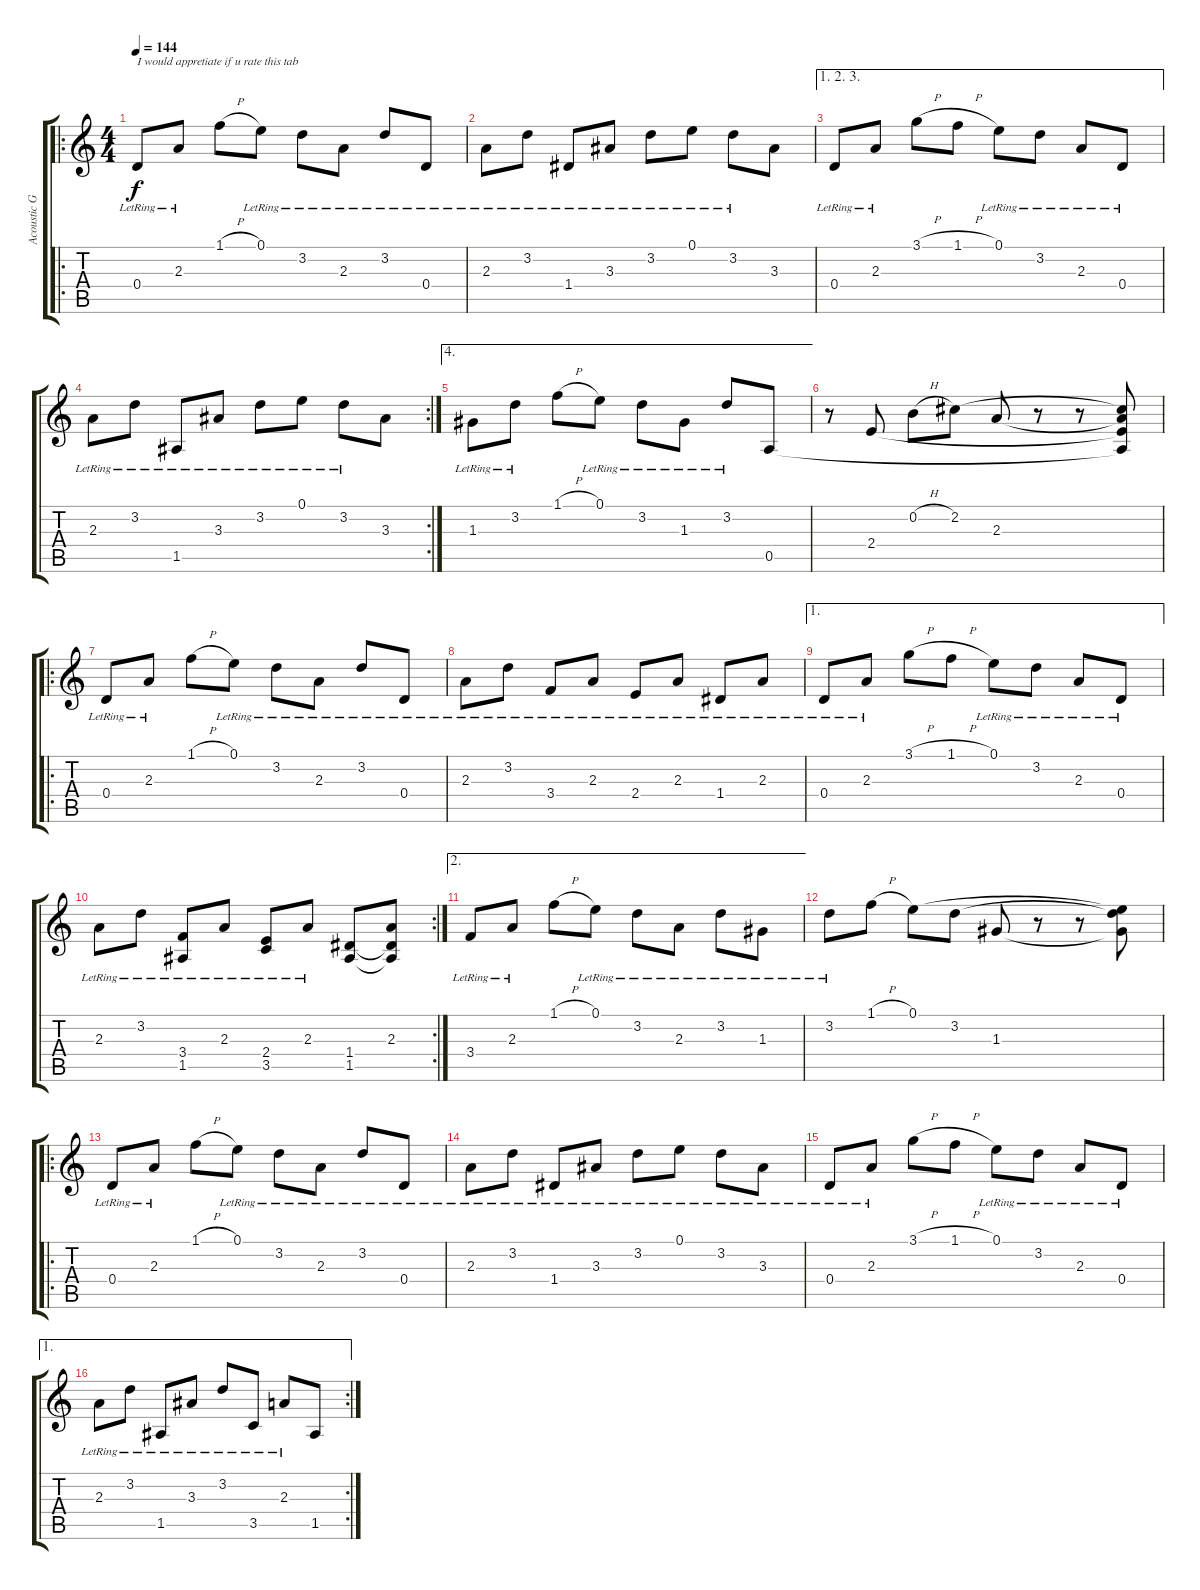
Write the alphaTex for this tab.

\track ("Acoustic Guitar" "Acoustic G") {instrument acousticguitarsteel}
\staff {score tabs}
\tuning (E4 B3 G3 D3 A2 E2) {hide}
\ro
\ts (4 4)
\tempo 144
\clef g2
\ks c
0.4{lr}.8{txt "I would appretiate if u rate this tab" dy f instrument acousticguitarsteel} 2.3{lr}.8 1.1{h}.8 0.1{lr}.8 3.2{lr}.8 2.3{lr}.8 3.2{lr}.8 0.4{lr}.8 |
2.3{lr}.8 3.2{lr}.8 1.4{lr}.8 3.3{lr}.8 3.2{lr}.8 0.1{lr}.8 3.2{lr}.8 3.3.8 |
\ae (1 2 3)
0.4{lr}.8 2.3{lr}.8 3.1{h}.8 1.1{h}.8 0.1{lr}.8 3.2{lr}.8 2.3{lr}.8 0.4{lr}.8 |
\rc 2
2.3{lr}.8 3.2{lr}.8 1.5{lr}.8 3.3{lr}.8 3.2{lr}.8 0.1{lr}.8 3.2{lr}.8 3.3.8 |
\ae 4
1.3{lr}.8 3.2{lr}.8 1.1{h}.8 0.1{lr}.8 3.2{lr}.8 1.3{lr}.8 3.2{lr}.8 0.5.8 |
r.8 2.4.8 0.2{h}.8 2.2.8 2.3.8 r.8 r.8 (2.2{t} 2.3{t} 2.4{t} 0.5{t}).8 |
\ro
0.4{lr}.8 2.3{lr}.8 1.1{h}.8 0.1{lr}.8 3.2{lr}.8 2.3{lr}.8 3.2{lr}.8 0.4{lr}.8 |
2.3{lr}.8 3.2{lr}.8 3.4{lr}.8 2.3{lr}.8 2.4{lr}.8 2.3{lr}.8 1.4{lr}.8 2.3{lr}.8 |
\ae 1
0.4{lr}.8 2.3{lr}.8 3.1{h}.8 1.1{h}.8 0.1{lr}.8 3.2{lr}.8 2.3{lr}.8 0.4{lr}.8 |
\rc 2
2.3{lr}.8 3.2{lr}.8 (3.4{lr} 1.5{lr}).8 2.3{lr}.8 (2.4{lr} 3.5{lr}).8 2.3{lr}.8 (1.4 1.5).8 (2.3 1.4{t} 1.5{t}).8 |
\ae 2
3.4{lr}.8 2.3{lr}.8 1.1{h}.8 0.1{lr}.8 3.2{lr}.8 2.3{lr}.8 3.2{lr}.8 1.3{lr}.8 |
3.2{lr}.8 1.1{h}.8 0.1.8 3.2.8 1.3.8 r.8 r.8 (0.1{t} 3.2{t} 1.3{t}).8 |
\ro
0.4{lr}.8 2.3{lr}.8 1.1{h}.8 0.1{lr}.8 3.2{lr}.8 2.3{lr}.8 3.2{lr}.8 0.4{lr}.8 |
2.3{lr}.8 3.2{lr}.8 1.4{lr}.8 3.3{lr}.8 3.2{lr}.8 0.1{lr}.8 3.2{lr}.8 3.3{lr}.8 |
0.4{lr}.8 2.3{lr}.8 3.1{h}.8 1.1{h}.8 0.1{lr}.8 3.2{lr}.8 2.3{lr}.8 0.4{lr}.8 |
\ae 1
\rc 2
2.3{lr}.8 3.2{lr}.8 1.5{lr}.8 3.3{lr}.8 3.2{lr}.8 3.5{lr}.8 2.3{lr}.8 1.5.8
